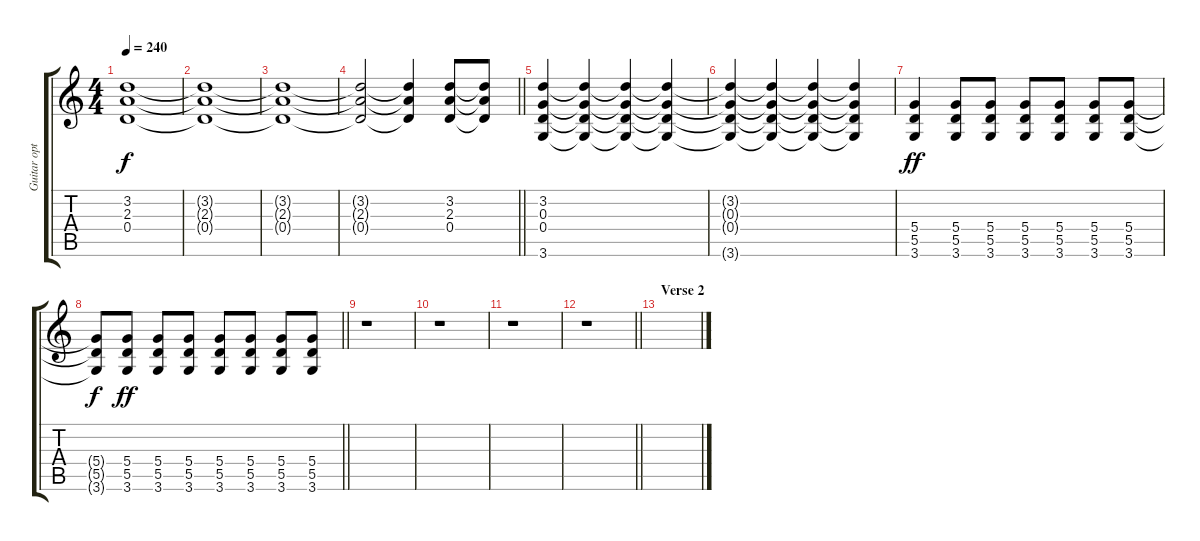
\track ("Guitar optionnal" "Guitar opt") {instrument distortionguitar}
\staff {score tabs}
\tuning (E4 B3 G3 D3 A2 E2) {hide}
\ts (4 4)
\tempo 240
\clef g2
\ks c
(3.2 2.3 0.4).1{dy f} |
(3.2{t} 2.3{t} 0.4{t}).1 |
(3.2{t} 2.3{t} 0.4{t}).1 |
\barLineRight lightlight
(3.2{t} 2.3{t} 0.4{t}).2 (3.2{t} 2.3{t} 0.4{t}).4 (3.2 2.3 0.4).8 (3.2{t} 2.3{t} 0.4{t}).8 |
(3.2 0.3 0.4 3.6).4 (3.2{t} 0.3{t} 0.4{t} 3.6{t}).4 (3.2{t} 0.3{t} 0.4{t} 3.6{t}).4 (3.2{t} 0.3{t} 0.4{t} 3.6{t}).4 |
(3.2{t} 0.3{t} 0.4{t} 3.6{t}).4 (3.2{t} 0.3{t} 0.4{t} 3.6{t}).4 (3.2{t} 0.3{t} 0.4{t} 3.6{t}).4 (3.2{t} 0.3{t} 0.4{t} 3.6{t}).4 |
(5.4 5.5 3.6).4{dy ff} (5.4 5.5 3.6).8 (5.4 5.5 3.6).8 (5.4 5.5 3.6).8 (5.4 5.5 3.6).8 (5.4 5.5 3.6).8 (5.4 5.5 3.6).8 |
\barLineRight lightlight
(5.4{t} 5.5{t} 3.6{t}).8{dy f} (5.4 5.5 3.6).8{dy ff} (5.4 5.5 3.6).8 (5.4 5.5 3.6).8 (5.4 5.5 3.6).8 (5.4 5.5 3.6).8 (5.4 5.5 3.6).8 (5.4 5.5 3.6).8 |
r.1 |
r.1 |
r.1 |
\barLineRight lightlight
r.1 |
\section ("" "Verse 2")
